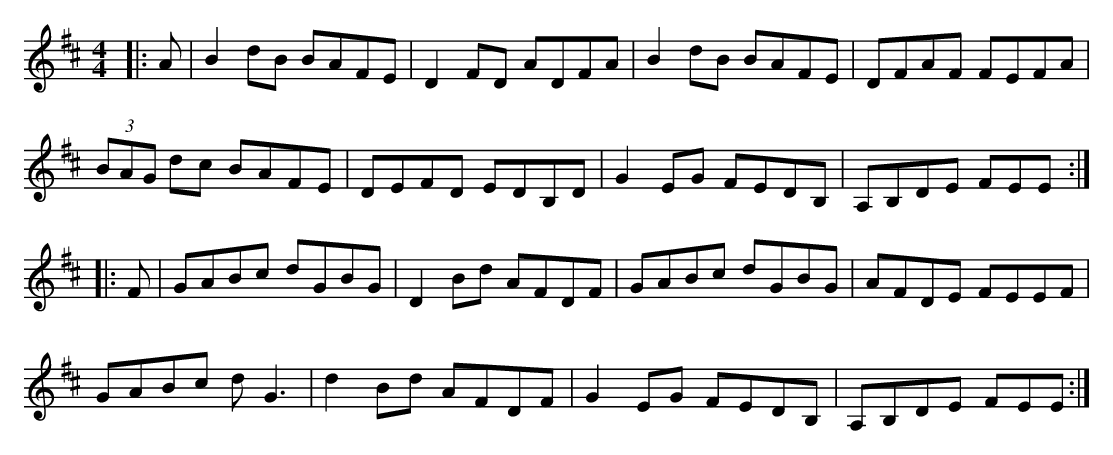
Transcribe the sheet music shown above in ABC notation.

X:1
M:4/4
K:Edor
|:A|B2dB BAFE|D2FD ADFA|B2dB BAFE|DFAF FEFA|
(3BAG dc BAFE|DEFD EDB,D|G2EG FEDB,|A,B,DE FEE:|
|:F|GABc dGBG|D2Bd AFDF|GABc dGBG|AFDE FEEF|
GABc dG3|d2Bd AFDF|G2EG FEDB,|A,B,DE FEE:|
